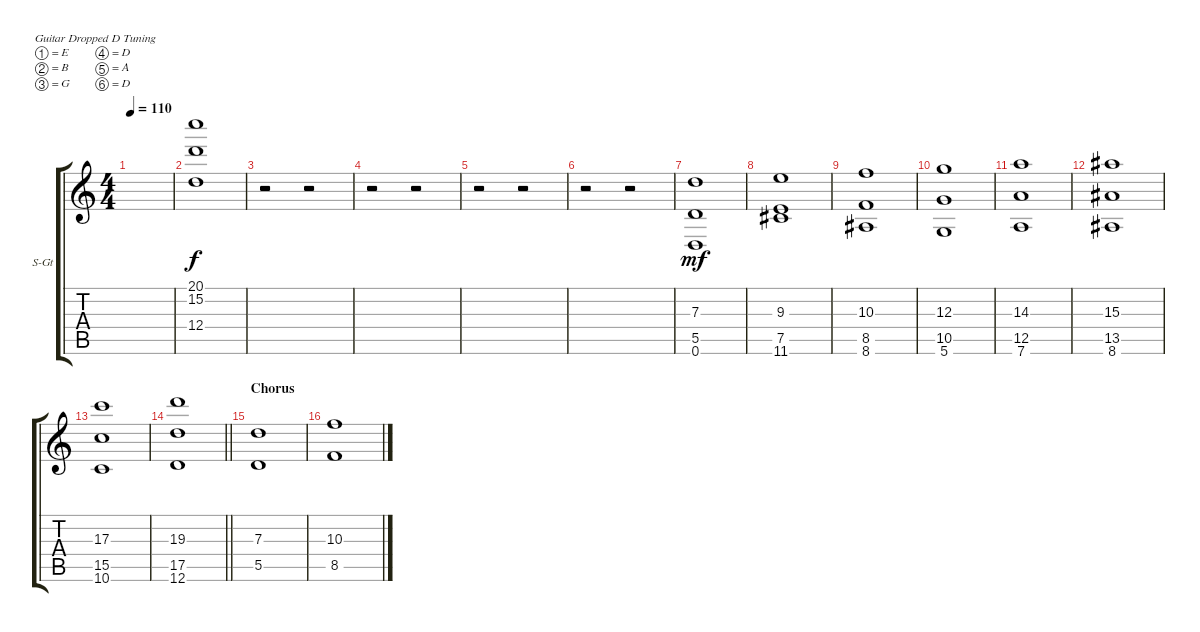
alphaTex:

\bracketExtendMode groupsimilarinstruments
\firstSystemTrackNameOrientation horizontal
\otherSystemsTrackNameOrientation horizontal
\track ("Keyboard 1" "S-Gt") {instrument fx1rain}
\staff {score tabs}
\tuning (E4 B3 G3 D3 A2 D2)
\displaytranspose 12
\ts (4 4)
\tempo 110
\clef g2
\ks c
|
(20.1 15.2 12.4).1 |
r.2 r.2 |
r.2 r.2 |
r.2 r.2 |
r.2 r.2 |
(7.3 5.5 0.6).1{dy mf} |
(9.3 7.5 11.6).1 |
(10.3 8.5 8.6).1 |
(12.3 10.5 5.6).1 |
(14.3 12.5 7.6).1 |
(15.3 13.5 8.6).1 |
(17.3 15.5 10.6).1 |
\barLineRight lightlight
(19.3 17.5 12.6).1 |
\section ("" "Chorus")
(7.3 5.5).1 |
(10.3 8.5).1
